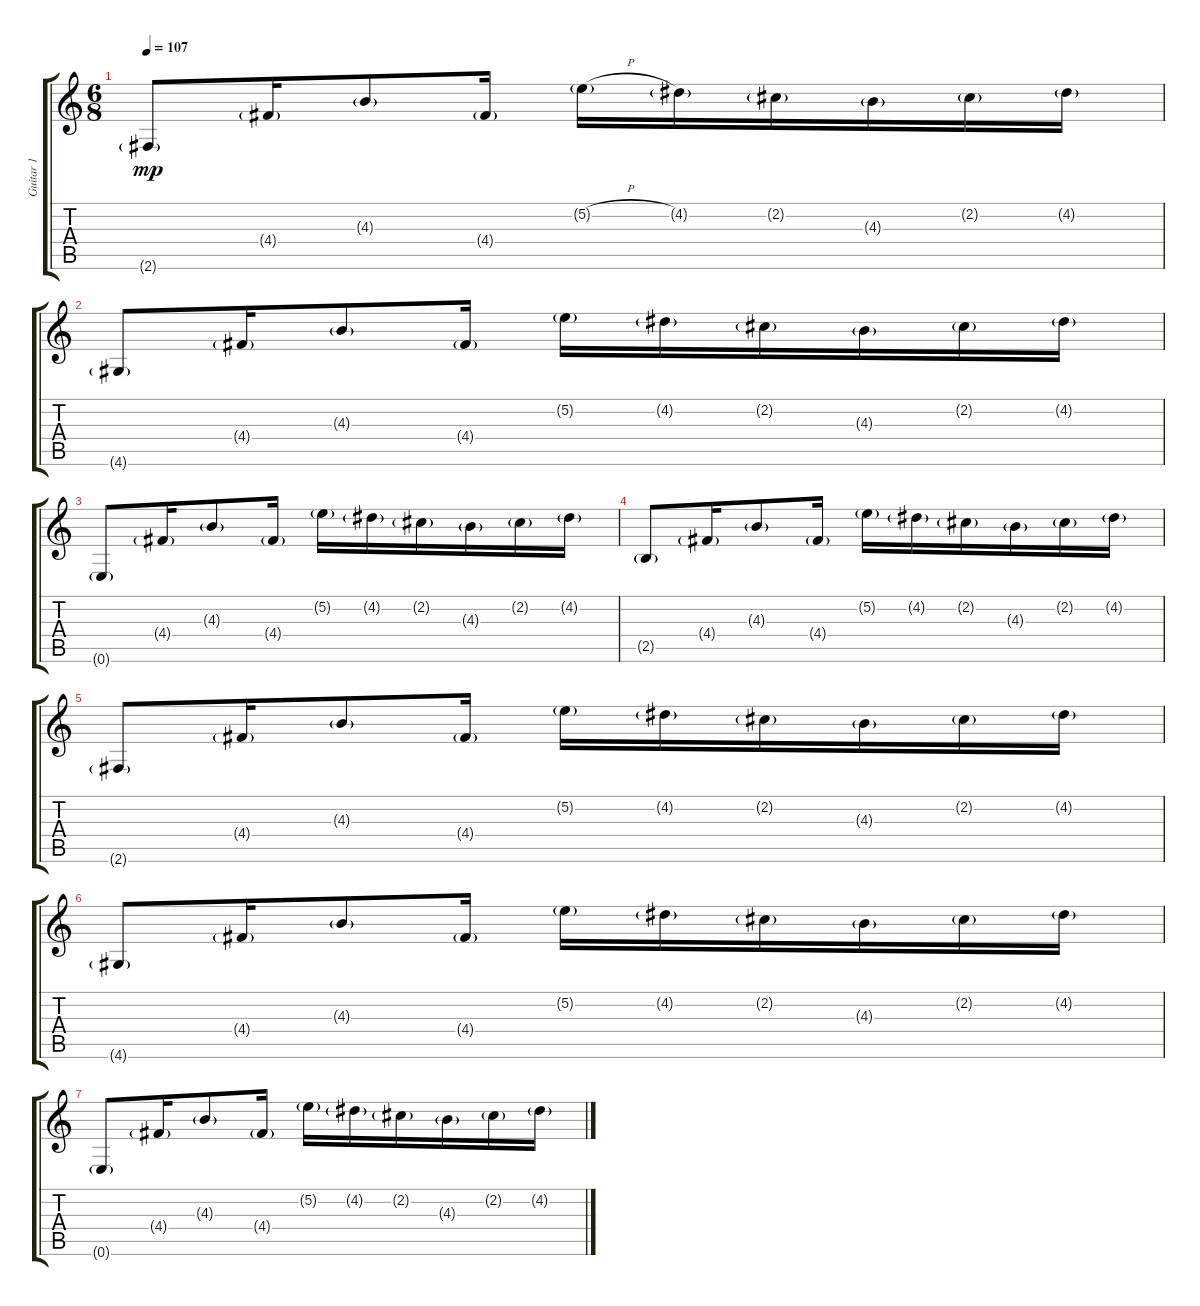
\track ("Guitar 1" "Guitar 1") {instrument electricguitarclean}
\staff {score tabs}
\tuning (E4 B3 G3 D3 A2 E2) {hide}
\ts (6 8)
\tempo 107
\clef g2
\ks c
2.6{g}.8{dy mp} 4.4{g}.16 4.3{g}.8 4.4{g}.16 5.2{h g}.16 4.2{g}.16 2.2{g}.16 4.3{g}.16 2.2{g}.16 4.2{g}.16 |
4.6{g}.8 4.4{g}.16 4.3{g}.8 4.4{g}.16 5.2{g}.16 4.2{g}.16 2.2{g}.16 4.3{g}.16 2.2{g}.16 4.2{g}.16 |
0.6{g}.8{volume 2 balance 8} 4.4{g}.16 4.3{g}.8 4.4{g}.16 5.2{g}.16 4.2{g}.16 2.2{g}.16 4.3{g}.16 2.2{g}.16 4.2{g}.16 |
2.5{g}.8 4.4{g}.16 4.3{g}.8 4.4{g}.16 5.2{g}.16 4.2{g}.16 2.2{g}.16 4.3{g}.16 2.2{g}.16 4.2{g}.16 |
2.6{g}.8 4.4{g}.16 4.3{g}.8 4.4{g}.16 5.2{g}.16 4.2{g}.16 2.2{g}.16 4.3{g}.16 2.2{g}.16 4.2{g}.16 |
4.6{g}.8 4.4{g}.16 4.3{g}.8 4.4{g}.16 5.2{g}.16 4.2{g}.16 2.2{g}.16 4.3{g}.16 2.2{g}.16 4.2{g}.16 |
0.6{g}.8 4.4{g}.16 4.3{g}.8 4.4{g}.16 5.2{g}.16 4.2{g}.16 2.2{g}.16 4.3{g}.16 2.2{g}.16 4.2{g}.16
